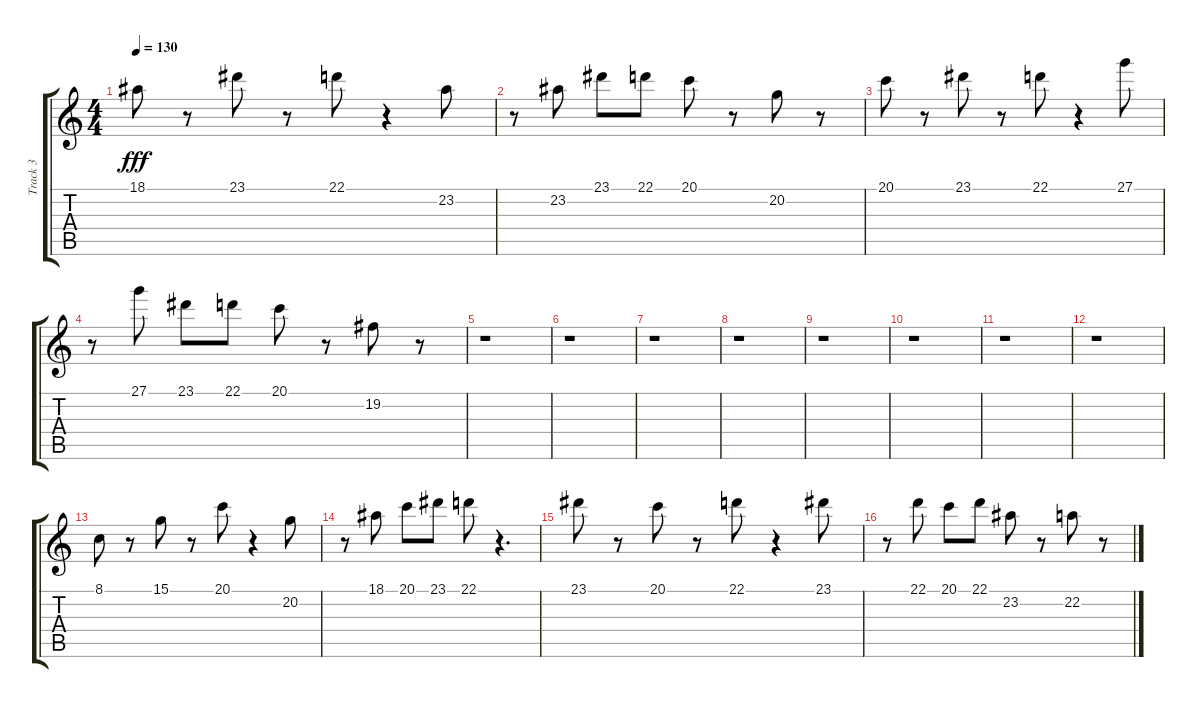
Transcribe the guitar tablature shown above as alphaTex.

\track ("Track 3" "Track 3") {instrument glockenspiel}
\staff {score tabs}
\tuning (E4 B3 G3 D3 A2 E2) {hide}
\ts (4 4)
\tempo 130
\clef g2
\ks c
18.1.8{dy fff} r.8 23.1.8 r.8 22.1.8 r.4 23.2.8 |
r.8 23.2.8 23.1.8 22.1.8 20.1.8 r.8 20.2.8 r.8 |
20.1.8 r.8 23.1.8 r.8 22.1.8 r.4 27.1.8 |
r.8 27.1.8 23.1.8 22.1.8 20.1.8 r.8 19.2.8 r.8 |
r.1 |
r.1 |
r.1 |
r.1 |
r.1 |
r.1 |
r.1 |
r.1 |
8.1.8 r.8 15.1.8 r.8 20.1.8 r.4 20.2.8 |
r.8 18.1.8 20.1.8 23.1.8 22.1.8 r.4{d} |
23.1.8 r.8 20.1.8 r.8 22.1.8 r.4 23.1.8 |
r.8 22.1.8 20.1.8 22.1.8 23.2.8 r.8 22.2.8 r.8
